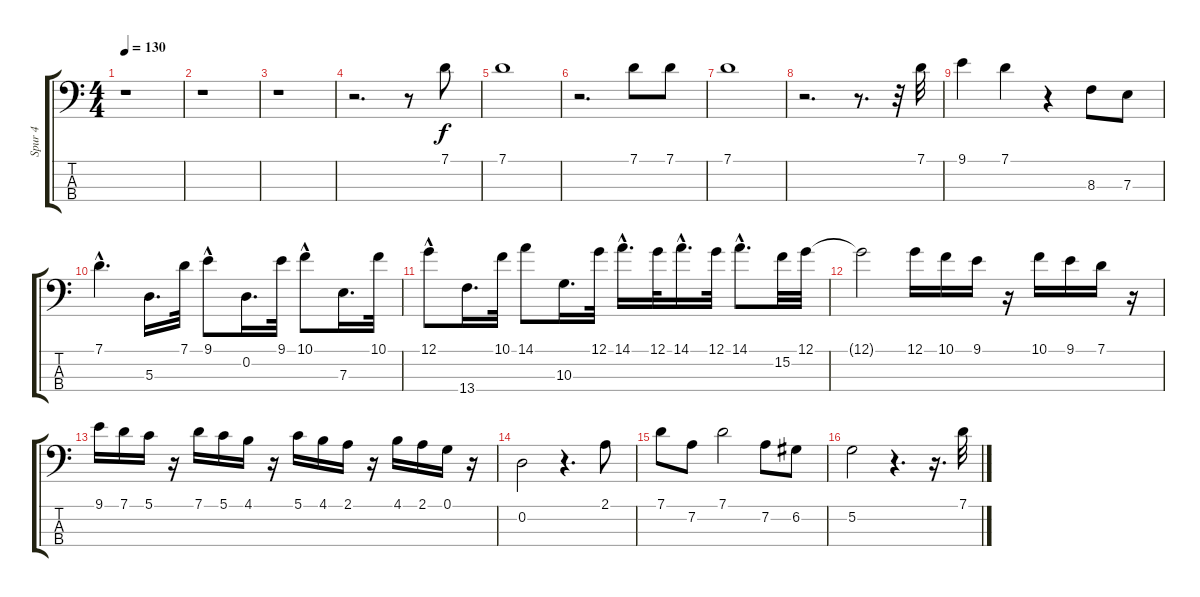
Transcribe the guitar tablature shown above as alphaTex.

\track ("Spur 4" "Spur 4") {instrument acousticbass}
\staff {score tabs}
\tuning (G2 D2 A1 E1) {hide}
\ts (4 4)
\tempo 130
\clef f4
\ks c
r.1{dy f instrument acousticbass} |
r.1 |
r.1 |
r.2{d} r.8 7.1.8 |
7.1.1 |
r.2{d} 7.1.8 7.1.8 |
7.1.1 |
r.2{d} r.8{d} r.32 7.1.32 |
9.1.4 7.1.4 r.4 8.3.8 7.3.8 |
7.1{hac}.4{d} 5.3.16{d} 7.1.32 9.1{hac}.8 0.2.16{d} 9.1.32 10.1{hac}.8 7.3.16{d} 10.1.32 |
12.1{hac}.8 13.4.16{d} 10.1.32 14.1.8 10.3.16{d} 12.1.32 14.1{hac}.16{d} 12.1.32 14.1{hac}.16{d} 12.1.32 14.1{hac}.8{d} 15.2.32 12.1.32 |
12.1{t}.2 12.1.16 10.1.16 9.1.16 r.16 10.1.16 9.1.16 7.1.16 r.16 |
9.1.16 7.1.16 5.1.16 r.16 7.1.16 5.1.16 4.1.16 r.16 5.1.16 4.1.16 2.1.16 r.16 4.1.16 2.1.16 0.1.16 r.16 |
0.2.2 r.4{d} 2.1.8 |
7.1.8 7.2.8 7.1.2 7.2.8 6.2.8 |
5.2.2 r.4{d} r.16{d} 7.1.32
